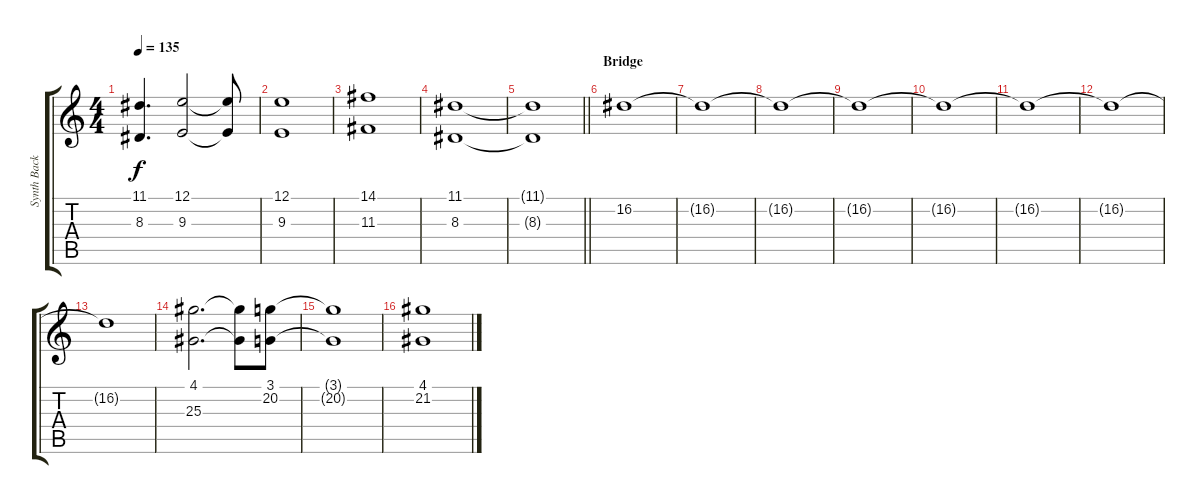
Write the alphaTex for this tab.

\track ("Synth Back" "Synth Back") {instrument stringensemble1}
\staff {score tabs}
\tuning (E4 B3 G3 D3 A2 E2) {hide}
\ts (4 4)
\tempo 135
\clef g2
\ks c
(11.1 8.3).4{d dy f} (12.1 9.3).2 (12.1{t} 9.3{t}).8 |
(12.1 9.3).1 |
(14.1 11.3).1 |
(11.1 8.3).1 |
\barLineRight lightlight
(11.1{t} 8.3{t}).1 |
\section ("" "Bridge")
16.2.1{volume 11} |
16.2{t}.1 |
16.2{t}.1 |
16.2{t}.1 |
16.2{t}.1 |
16.2{t}.1 |
16.2{t}.1 |
16.2{t}.1 |
(4.1 25.3).2{d volume 13} (4.1{t} 25.3{t}).8 (3.1 20.2).8 |
(3.1{t} 20.2{t}).1 |
(4.1 21.2).1
